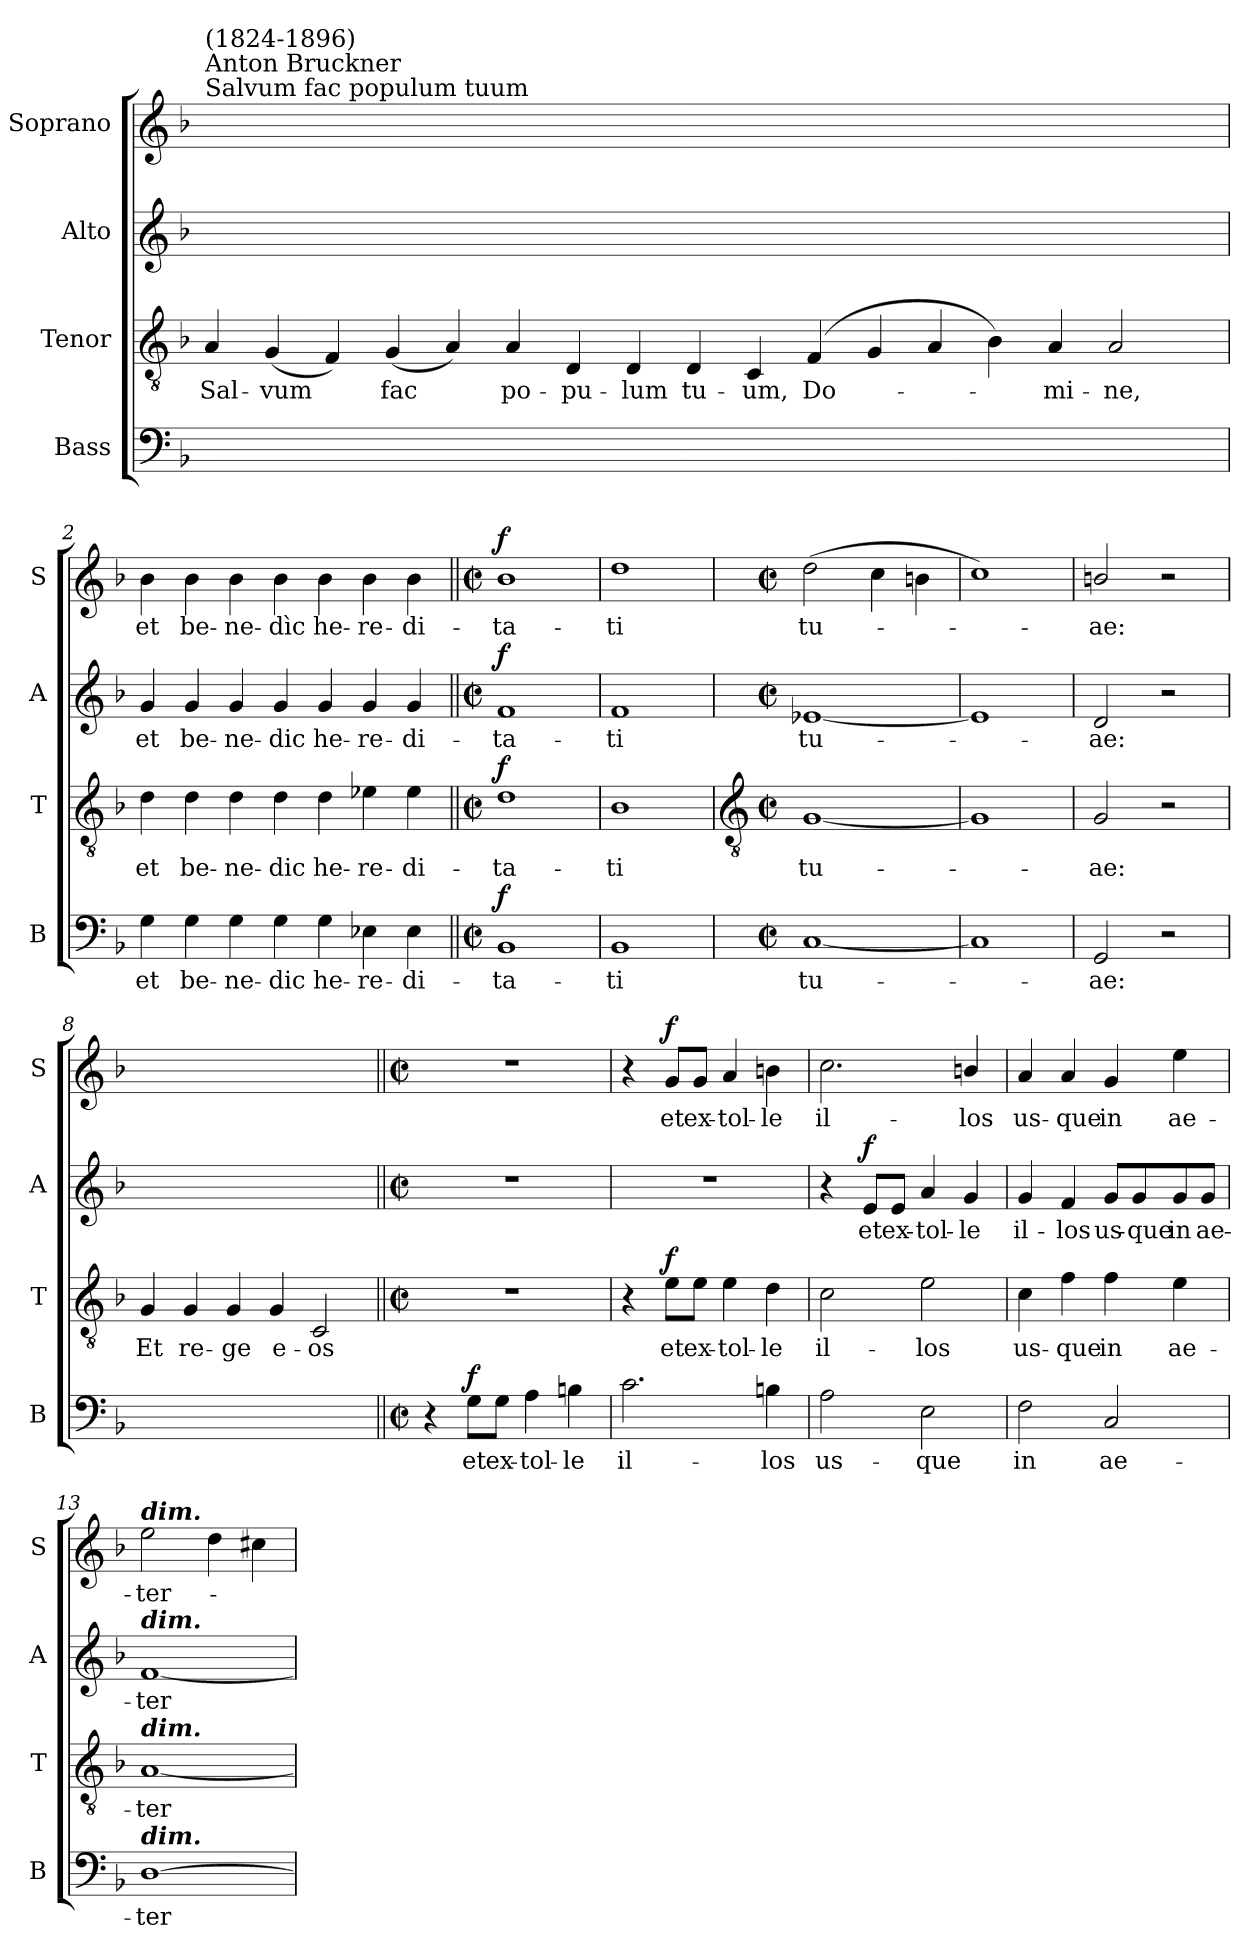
**kern	**text	**dynam	**kern	**text	**dynam	**kern	**text	**dynam	**kern	**text	**dynam
*part4	*part4	*part4	*part3	*part3	*part3	*part2	*part2	*part2	*part1	*part1	*part1
*staff4	*staff4	*staff4	*staff3	*staff3	*staff3	*staff2	*staff2	*staff2	*staff1	*staff1	*staff1
*I"Bass	*	*	*I"Tenor	*	*	*I"Alto	*	*	*I"Soprano	*	*
*I'B	*	*	*I'T	*	*	*I'A	*	*	*I'S	*	*
*clefF4	*	*	*clefGv2	*	*	*clefG2	*	*	*clefG2	*	*
*k[b-]	*	*	*k[b-]	*	*	*k[b-]	*	*	*k[b-]	*	*
*F:	*	*	*F:	*	*	*F:	*	*	*F:	*	*
*MM120	*	*	*MM120	*	*	*MM120	*	*	*MM120	*	*
=1	=1	=1	=1	=1	=1	=1	=1	=1	=1	=1	=1
!	!	!	!	!	!	!	!	!	!LO:TX:a:t=Salvum fac populum tuum	!	!
!	!	!	!	!	!	!	!	!	!LO:TX:a:t=Anton Bruckner	!	!
!	!	!	!	!	!	!	!	!	!LO:TX:a:t=(1824-1896)	!	!
!	!	!	!	!LO:LY:b	!	!	!	!	!	!	!
1ryy	.	.	4A/	Sal-	.	1ryy	.	.	1ryy	.	.
!	!	!	!	!LO:LY:b	!	!	!	!	!	!	!
.	.	.	(<4G/	-vum	.	.	.	.	.	.	.
.	.	.	4F/)	.	.	.	.	.	.	.	.
!	!	!	!	!LO:LY:b	!	!	!	!	!	!	!
.	.	.	(<4G/	fac	.	.	.	.	.	.	.
1ryy	.	.	4A/)	.	.	1ryy	.	.	1ryy	.	.
!	!	!	!	!LO:LY:b	!	!	!	!	!	!	!
.	.	.	4A/	po-	.	.	.	.	.	.	.
!	!	!	!	!LO:LY:b	!	!	!	!	!	!	!
.	.	.	4D/	-pu-	.	.	.	.	.	.	.
!	!	!	!	!LO:LY:b	!	!	!	!	!	!	!
.	.	.	4D/	-lum	.	.	.	.	.	.	.
!	!	!	!	!LO:LY:b	!	!	!	!	!	!	!
1ryy	.	.	4D/	tu-	.	1ryy	.	.	1ryy	.	.
!	!	!	!	!LO:LY:b	!	!	!	!	!	!	!
.	.	.	4C/	-um,	.	.	.	.	.	.	.
!	!	!	!	!LO:LY:b	!	!	!	!	!	!	!
.	.	.	(<4F/	Do-	.	.	.	.	.	.	.
.	.	.	4G/	.	.	.	.	.	.	.	.
1ryy	.	.	4A/	.	.	1ryy	.	.	1ryy	.	.
.	.	.	4B-\)	.	.	.	.	.	.	.	.
!	!	!	!	!LO:LY:b	!	!	!	!	!	!	!
.	.	.	4A/	mi-	.	.	.	.	.	.	.
!	!	!	!	!LO:LY:b	!	!	!	!	!	!	!
.	.	.	2A/	-ne,	.	.	.	.	.	.	.
4ryy	.	.	.	.	.	4ryy	.	.	4ryy	.	.
=2	=2	=2	=2	=2	=2	=2	=2	=2	=2	=2	=2
!	!LO:LY:b	!	!	!LO:LY:b	!	!	!LO:LY:b	!	!	!LO:LY:b	!
4G\	et	.	4d\	et	.	4g/	et	.	4b-\	et	.
!	!LO:LY:b	!	!	!LO:LY:b	!	!	!LO:LY:b	!	!	!LO:LY:b	!
4G\	be-	.	4d\	be-	.	4g/	be-	.	4b-\	be-	.
!	!LO:LY:b	!	!	!LO:LY:b	!	!	!LO:LY:b	!	!	!LO:LY:b	!
4G\	-ne-	.	4d\	-ne-	.	4g/	-ne-	.	4b-\	-ne-	.
!	!LO:LY:b	!	!	!LO:LY:b	!	!	!LO:LY:b	!	!	!LO:LY:b	!
4G\	-dic	.	4d\	-dic	.	4g/	-dic	.	4b-\	-dìc	.
!	!LO:LY:b	!	!	!LO:LY:b	!	!	!LO:LY:b	!	!	!LO:LY:b	!
4G\	he-	.	4d\	he-	.	4g/	he-	.	4b-\	he-	.
!	!LO:LY:b	!	!	!LO:LY:b	!	!	!LO:LY:b	!	!	!LO:LY:b	!
4E-X\	-re-	.	4e-X\	-re-	.	4g/	-re-	.	4b-\	-re-	.
!	!LO:LY:b	!	!	!LO:LY:b	!	!	!LO:LY:b	!	!	!LO:LY:b	!
4E-\	-di-	.	4e-\	-di-	.	4g/	-di-	.	4b-\	-di-	.
!!LO:LB:g=z
=3||	=3||	=3||	=3||	=3||	=3||	=3||	=3||	=3||	=3||	=3||	=3||
*M2/2	*	*	*M2/2	*	*	*M2/2	*	*	*M2/2	*	*
*met(c|)	*	*	*met(c|)	*	*	*met(c|)	*	*	*met(c|)	*	*
!	!LO:LY:b	!LO:DY:b	!	!LO:LY:b	!LO:DY:b	!	!LO:LY:b	!LO:DY:b	!	!LO:LY:b	!LO:DY:b
1BB-	ta-	f	1d	ta-	f	1f	ta-	f	1b-	ta-	f
=4	=4	=4	=4	=4	=4	=4	=4	=4	=4	=4	=4
!	!LO:LY:b	!	!	!LO:LY:b	!	!	!LO:LY:b	!	!	!LO:LY:b	!
1BB-	-ti	.	1B-	-ti	.	1f	-ti	.	1dd	-ti	.
!!LO:PB:g=z
=5	=5	=5	=5	=5	=5	=5	=5	=5	=5	=5	=5
*	*	*	*clefGv2	*	*	*	*	*	*	*	*
*M2/2	*	*	*M2/2	*	*	*M2/2	*	*	*M2/2	*	*
*met(c|)	*	*	*met(c|)	*	*	*met(c|)	*	*	*met(c|)	*	*
!	!LO:LY:b	!	!	!LO:LY:b	!	!	!LO:LY:b	!	!	!LO:LY:b	!
[1C	tu-	.	[1G	tu-	.	[1e-X	tu-	.	(>2dd\	tu-	.
.	.	.	.	.	.	.	.	.	4cc\	.	.
.	.	.	.	.	.	.	.	.	4bn\	.	.
=6	=6	=6	=6	=6	=6	=6	=6	=6	=6	=6	=6
1C]	.	.	1G]	.	.	1e-]	.	.	1cc)	.	.
=7	=7	=7	=7	=7	=7	=7	=7	=7	=7	=7	=7
!	!LO:LY:b	!	!	!LO:LY:b	!	!	!LO:LY:b	!	!	!LO:LY:b	!
2GG/	ae:	.	2G/	ae:	.	2d/	ae:	.	2bn/	ae:	.
2r	.	.	2r	.	.	2r	.	.	2r	.	.
=8	=8	=8	=8	=8	=8	=8	=8	=8	=8	=8	=8
!	!	!	!	!LO:LY:b	!	!	!	!	!	!	!
1ryy	.	.	4G/	Et	.	1ryy	.	.	1ryy	.	.
!	!	!	!	!LO:LY:b	!	!	!	!	!	!	!
.	.	.	4G/	re-	.	.	.	.	.	.	.
!	!	!	!	!LO:LY:b	!	!	!	!	!	!	!
.	.	.	4G/	-ge	.	.	.	.	.	.	.
!	!	!	!	!LO:LY:b	!	!	!	!	!	!	!
.	.	.	4G/	e-	.	.	.	.	.	.	.
!	!	!	!	!LO:LY:b	!	!	!	!	!	!	!
2ryy	.	.	2C/	-os	.	2ryy	.	.	2ryy	.	.
=9||	=9||	=9||	=9||	=9||	=9||	=9||	=9||	=9||	=9||	=9||	=9||
*M2/2	*	*	*M2/2	*	*	*M2/2	*	*	*M2/2	*	*
*met(c|)	*	*	*met(c|)	*	*	*met(c|)	*	*	*met(c|)	*	*
4r	.	.	1r	.	.	1r	.	.	1r	.	.
!	!LO:LY:b	!LO:DY:b	!	!	!	!	!	!	!	!	!
8G\L	et	f	.	.	.	.	.	.	.	.	.
!	!LO:LY:b	!	!	!	!	!	!	!	!	!	!
8G\J	ex-	.	.	.	.	.	.	.	.	.	.
!	!LO:LY:b	!	!	!	!	!	!	!	!	!	!
4A\	-tol-	.	.	.	.	.	.	.	.	.	.
!	!LO:LY:b	!	!	!	!	!	!	!	!	!	!
4Bn\	-le	.	.	.	.	.	.	.	.	.	.
=10	=10	=10	=10	=10	=10	=10	=10	=10	=10	=10	=10
!	!LO:LY:b	!	!	!	!	!	!	!	!	!	!
2.c\	il-	.	4r	.	.	1r	.	.	4r	.	.
!	!	!	!	!LO:LY:b	!LO:DY:b	!	!	!	!	!LO:LY:b	!LO:DY:b
.	.	.	8e\L	et	f	.	.	.	8g/L	et	f
!	!	!	!	!LO:LY:b	!	!	!	!	!	!LO:LY:b	!
.	.	.	8e\J	ex-	.	.	.	.	8g/J	ex-	.
!	!	!	!	!LO:LY:b	!	!	!	!	!	!LO:LY:b	!
.	.	.	4e\	-tol-	.	.	.	.	4a/	-tol-	.
!	!LO:LY:b	!	!	!LO:LY:b	!	!	!	!	!	!LO:LY:b	!
4Bn\	-los	.	4d\	-le	.	.	.	.	4bn\	-le	.
=11	=11	=11	=11	=11	=11	=11	=11	=11	=11	=11	=11
!	!LO:LY:b	!	!	!LO:LY:b	!	!	!	!	!	!LO:LY:b	!
2A\	us-	.	2c\	il-	.	4r	.	.	2.cc\	il-	.
!	!	!	!	!	!	!	!LO:LY:b	!LO:DY:b	!	!	!
.	.	.	.	.	.	8e/L	et	f	.	.	.
!	!	!	!	!	!	!	!LO:LY:b	!	!	!	!
.	.	.	.	.	.	8e/J	ex-	.	.	.	.
!	!LO:LY:b	!	!	!LO:LY:b	!	!	!LO:LY:b	!	!	!	!
2E\	-que	.	2e\	-los	.	4a/	-tol-	.	.	.	.
!	!	!	!	!	!	!	!LO:LY:b	!	!	!LO:LY:b	!
.	.	.	.	.	.	4g/	-le	.	4bn/	-los	.
!!LO:LB:g=z
=12	=12	=12	=12	=12	=12	=12	=12	=12	=12	=12	=12
!	!LO:LY:b	!	!	!LO:LY:b	!	!	!LO:LY:b	!	!	!LO:LY:b	!
2F\	in	.	4c\	us-	.	4g/	il-	.	4a/	us-	.
!	!	!	!	!LO:LY:b	!	!	!LO:LY:b	!	!	!LO:LY:b	!
.	.	.	4f\	-que	.	4f/	-los	.	4a/	-que	.
!	!LO:LY:b	!	!	!LO:LY:b	!	!	!LO:LY:b	!	!	!LO:LY:b	!
2C/	ae-	.	4f\	in	.	8g/L	us-	.	4g/	in	.
!	!	!	!	!	!	!	!LO:LY:b	!	!	!	!
.	.	.	.	.	.	8g/	-que	.	.	.	.
!	!	!	!	!LO:LY:b	!	!	!LO:LY:b	!	!	!LO:LY:b	!
.	.	.	4e\	ae-	.	8g/	in	.	4ee\	ae-	.
!	!	!	!	!	!	!	!LO:LY:b	!	!	!	!
.	.	.	.	.	.	8g/J	ae-	.	.	.	.
=13	=13	=13	=13	=13	=13	=13	=13	=13	=13	=13	=13
!	!	!	!	!	!	!	!	!	!LO:TX:a:Bi:t=dim.	!	!
!	!	!	!	!	!	!LO:TX:a:Bi:t=dim.	!	!	!	!	!
!	!	!	!LO:TX:a:Bi:t=dim.	!	!	!	!	!	!	!	!
!LO:TX:a:Bi:t=dim.	!	!	!	!	!	!	!	!	!	!	!
!	!LO:LY:b	!	!	!LO:LY:b	!	!	!LO:LY:b	!	!	!LO:LY:b	!
[1D	-ter-	.	[1A	-ter-	.	[1f	-ter-	.	2ee\	-ter-	.
.	.	.	.	.	.	.	.	.	4dd\	.	.
.	.	.	.	.	.	.	.	.	4cc#X\	.	.
=	=	=	=	=	=	=	=	=	=	=	=
*-	*-	*-	*-	*-	*-	*-	*-	*-	*-	*-	*-
